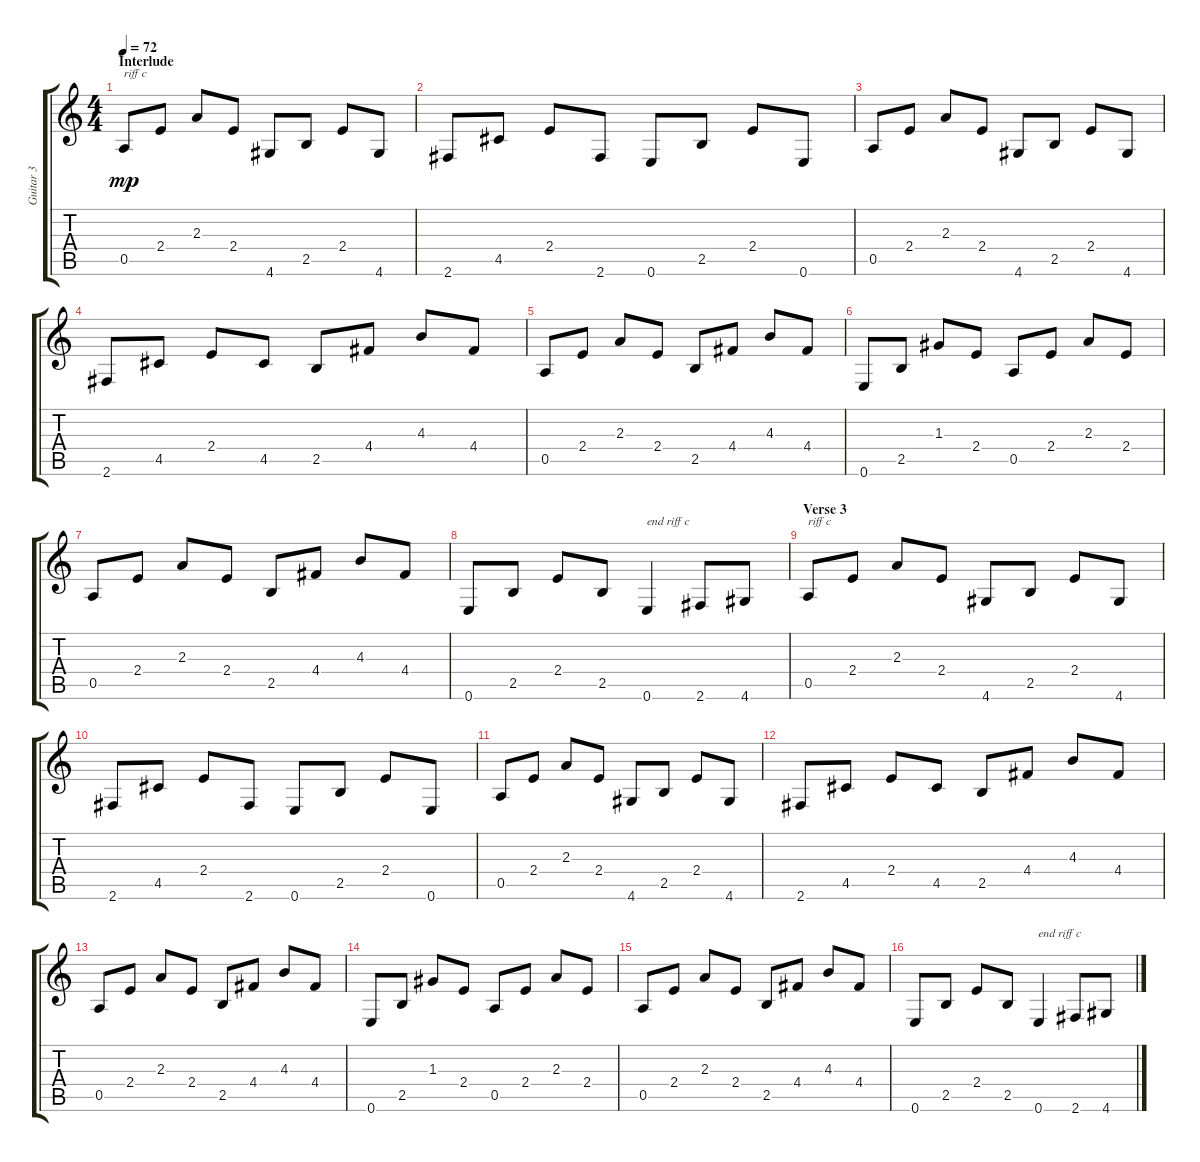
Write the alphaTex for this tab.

\track ("Guitar 3" "Guitar 3") {instrument acousticguitarnylon}
\staff {score tabs}
\tuning (E4 B3 G3 D3 A2 E2) {hide}
\ts (4 4)
\section ("" "Interlude")
\tempo 72
\clef g2
\ks c
0.5.8{txt "riff c" dy mp} 2.4.8 2.3.8 2.4.8 4.6.8 2.5.8 2.4.8 4.6.8 |
2.6.8 4.5.8 2.4.8 2.6.8 0.6.8 2.5.8 2.4.8 0.6.8 |
0.5.8 2.4.8 2.3.8 2.4.8 4.6.8 2.5.8 2.4.8 4.6.8 |
2.6.8 4.5.8 2.4.8 4.5.8 2.5.8 4.4.8 4.3.8 4.4.8 |
0.5.8 2.4.8 2.3.8 2.4.8 2.5.8 4.4.8 4.3.8 4.4.8 |
0.6.8 2.5.8 1.3.8 2.4.8 0.5.8 2.4.8 2.3.8 2.4.8 |
0.5.8 2.4.8 2.3.8 2.4.8 2.5.8 4.4.8 4.3.8 4.4.8 |
0.6.8 2.5.8 2.4.8 2.5.8 0.6.4{txt "end riff c"} 2.6.8 4.6.8 |
\section ("" "Verse 3")
0.5.8{txt "riff c"} 2.4.8 2.3.8 2.4.8 4.6.8 2.5.8 2.4.8 4.6.8 |
2.6.8 4.5.8 2.4.8 2.6.8 0.6.8 2.5.8 2.4.8 0.6.8 |
0.5.8 2.4.8 2.3.8 2.4.8 4.6.8 2.5.8 2.4.8 4.6.8 |
2.6.8 4.5.8 2.4.8 4.5.8 2.5.8 4.4.8 4.3.8 4.4.8 |
0.5.8 2.4.8 2.3.8 2.4.8 2.5.8 4.4.8 4.3.8 4.4.8 |
0.6.8 2.5.8 1.3.8 2.4.8 0.5.8 2.4.8 2.3.8 2.4.8 |
0.5.8 2.4.8 2.3.8 2.4.8 2.5.8 4.4.8 4.3.8 4.4.8 |
0.6.8 2.5.8 2.4.8 2.5.8 0.6.4{txt "end riff c"} 2.6.8 4.6.8
